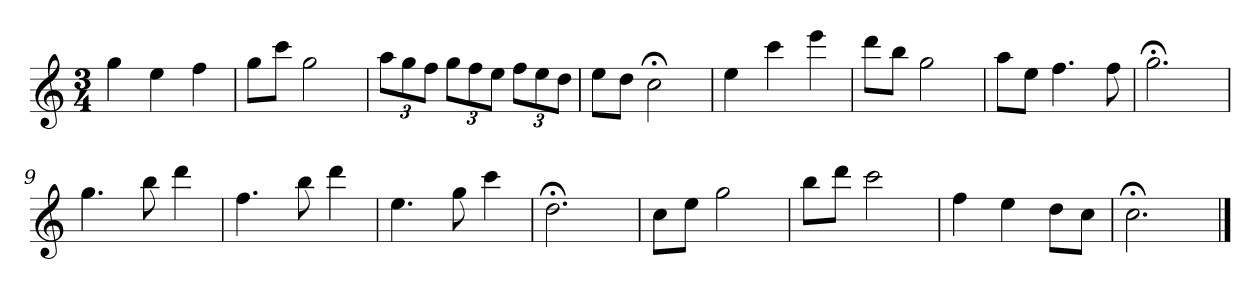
**kern
*part1
*staff1
*k[]
*C:
*M3/4
*MM120
=1
4gg
4ee
4ff
=2
8ggL
8cccJ
2gg
=3
12aaL
12gg
12ffJ
12ggL
12ff
12eeJ
12ffL
12ee
12ddJ
=4
8eeL
8ddJ
2cc;<
=5
4ee
4ccc
4eee
=6
8dddL
8bbJ
2gg
=7
8aaL
8eeJ
4.ff
8ff
=8
2.gg;<
=9
4.gg
8bb
4ddd
=10
4.ff
8bb
4ddd
=11
4.ee
8gg
4ccc
=12
2.dd;<
=13
8ccL
8eeJ
2gg
=14
8bbL
8dddJ
2ccc
=15
4ff
4ee
8ddL
8ccJ
=16
2.cc;<
==
*-
